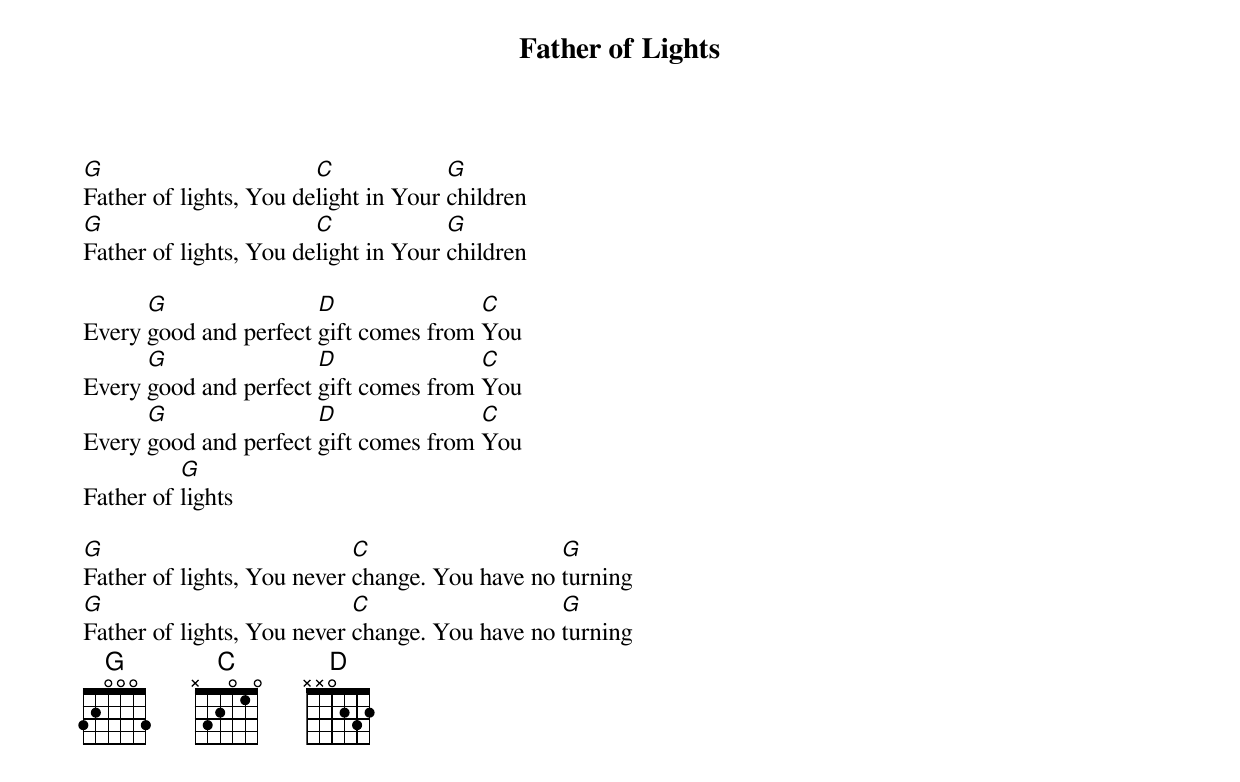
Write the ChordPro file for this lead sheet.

{title: Father of Lights}
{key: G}
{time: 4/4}
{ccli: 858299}
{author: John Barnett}
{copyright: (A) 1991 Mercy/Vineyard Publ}

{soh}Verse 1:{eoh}
[G]Father of lights, You de[C]light in Your [G]children
[G]Father of lights, You de[C]light in Your [G]children

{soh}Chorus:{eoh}
Every [G]good and perfect [D]gift comes from [C]You
Every [G]good and perfect [D]gift comes from [C]You
Every [G]good and perfect [D]gift comes from [C]You
Father of [G]lights

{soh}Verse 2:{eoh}
[G]Father of lights, You never [C]change. You have no [G]turning
[G]Father of lights, You never [C]change. You have no [G]turning
